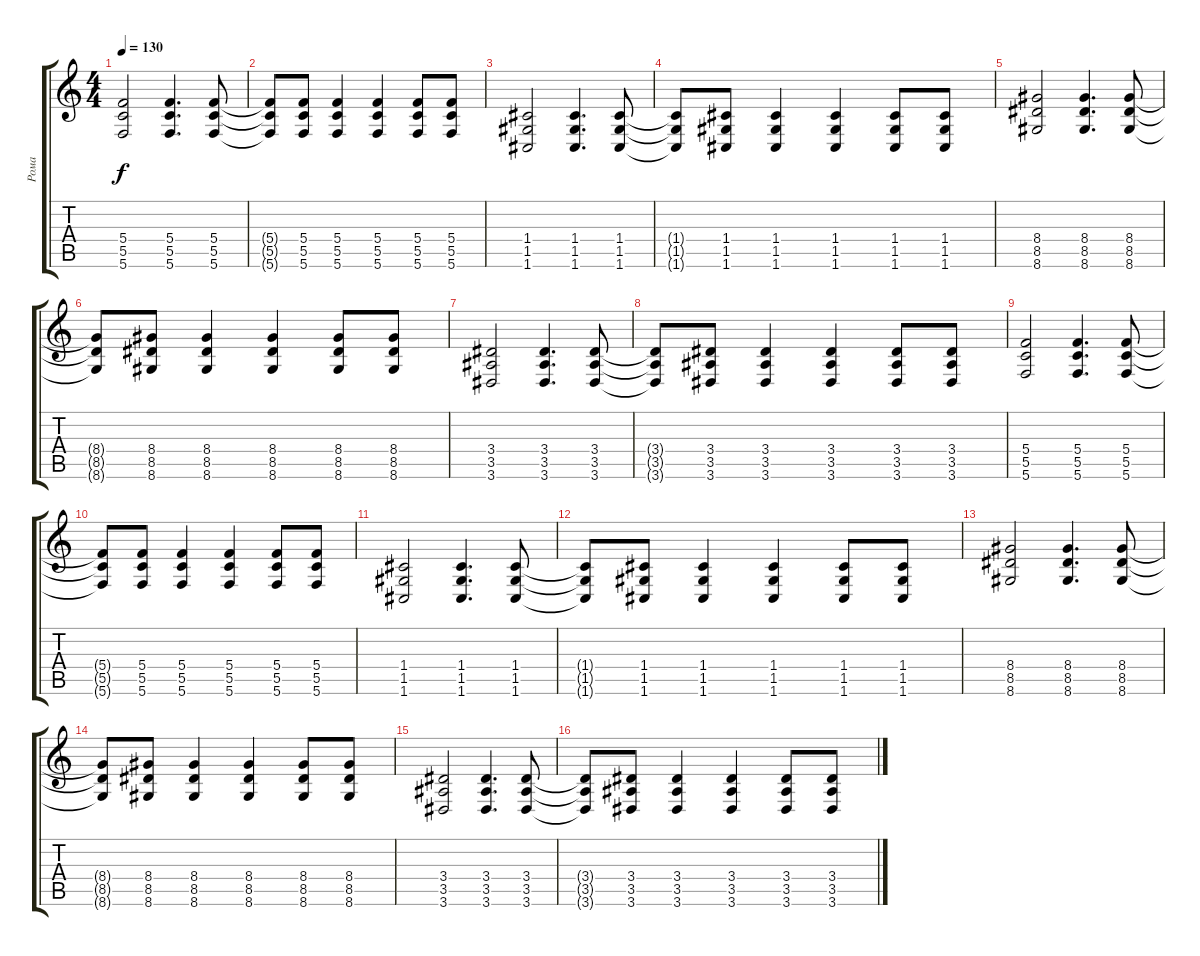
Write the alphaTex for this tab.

\track ("Рома" "Рома") {instrument acousticguitarsteel}
\staff {score tabs}
\tuning (D4 A3 F3 C3 G2 C2) {hide}
\ts (4 4)
\tempo 130
\clef g2
\ks c
(5.4 5.5 5.6).2{dy f} (5.4 5.5 5.6).4{d} (5.4 5.5 5.6).8 |
(5.4{t} 5.5{t} 5.6{t}).8 (5.4 5.5 5.6).8 (5.4 5.5 5.6).4 (5.4 5.5 5.6).4 (5.4 5.5 5.6).8 (5.4 5.5 5.6).8 |
(1.4 1.5 1.6).2 (1.4 1.5 1.6).4{d} (1.4 1.5 1.6).8 |
(1.4{t} 1.5{t} 1.6{t}).8 (1.4 1.5 1.6).8 (1.4 1.5 1.6).4 (1.4 1.5 1.6).4 (1.4 1.5 1.6).8 (1.4 1.5 1.6).8 |
(8.4 8.5 8.6).2 (8.4 8.5 8.6).4{d} (8.4 8.5 8.6).8 |
(8.4{t} 8.5{t} 8.6{t}).8 (8.4 8.5 8.6).8 (8.4 8.5 8.6).4 (8.4 8.5 8.6).4 (8.4 8.5 8.6).8 (8.4 8.5 8.6).8 |
(3.4 3.5 3.6).2 (3.4 3.5 3.6).4{d} (3.4 3.5 3.6).8 |
(3.4{t} 3.5{t} 3.6{t}).8 (3.4 3.5 3.6).8 (3.4 3.5 3.6).4 (3.4 3.5 3.6).4 (3.4 3.5 3.6).8 (3.4 3.5 3.6).8 |
(5.4 5.5 5.6).2 (5.4 5.5 5.6).4{d} (5.4 5.5 5.6).8 |
(5.4{t} 5.5{t} 5.6{t}).8 (5.4 5.5 5.6).8 (5.4 5.5 5.6).4 (5.4 5.5 5.6).4 (5.4 5.5 5.6).8 (5.4 5.5 5.6).8 |
(1.4 1.5 1.6).2 (1.4 1.5 1.6).4{d} (1.4 1.5 1.6).8 |
(1.4{t} 1.5{t} 1.6{t}).8 (1.4 1.5 1.6).8 (1.4 1.5 1.6).4 (1.4 1.5 1.6).4 (1.4 1.5 1.6).8 (1.4 1.5 1.6).8 |
(8.4 8.5 8.6).2 (8.4 8.5 8.6).4{d} (8.4 8.5 8.6).8 |
(8.4{t} 8.5{t} 8.6{t}).8 (8.4 8.5 8.6).8 (8.4 8.5 8.6).4 (8.4 8.5 8.6).4 (8.4 8.5 8.6).8 (8.4 8.5 8.6).8 |
(3.4 3.5 3.6).2 (3.4 3.5 3.6).4{d} (3.4 3.5 3.6).8 |
(3.4{t} 3.5{t} 3.6{t}).8 (3.4 3.5 3.6).8 (3.4 3.5 3.6).4 (3.4 3.5 3.6).4 (3.4 3.5 3.6).8 (3.4 3.5 3.6).8
